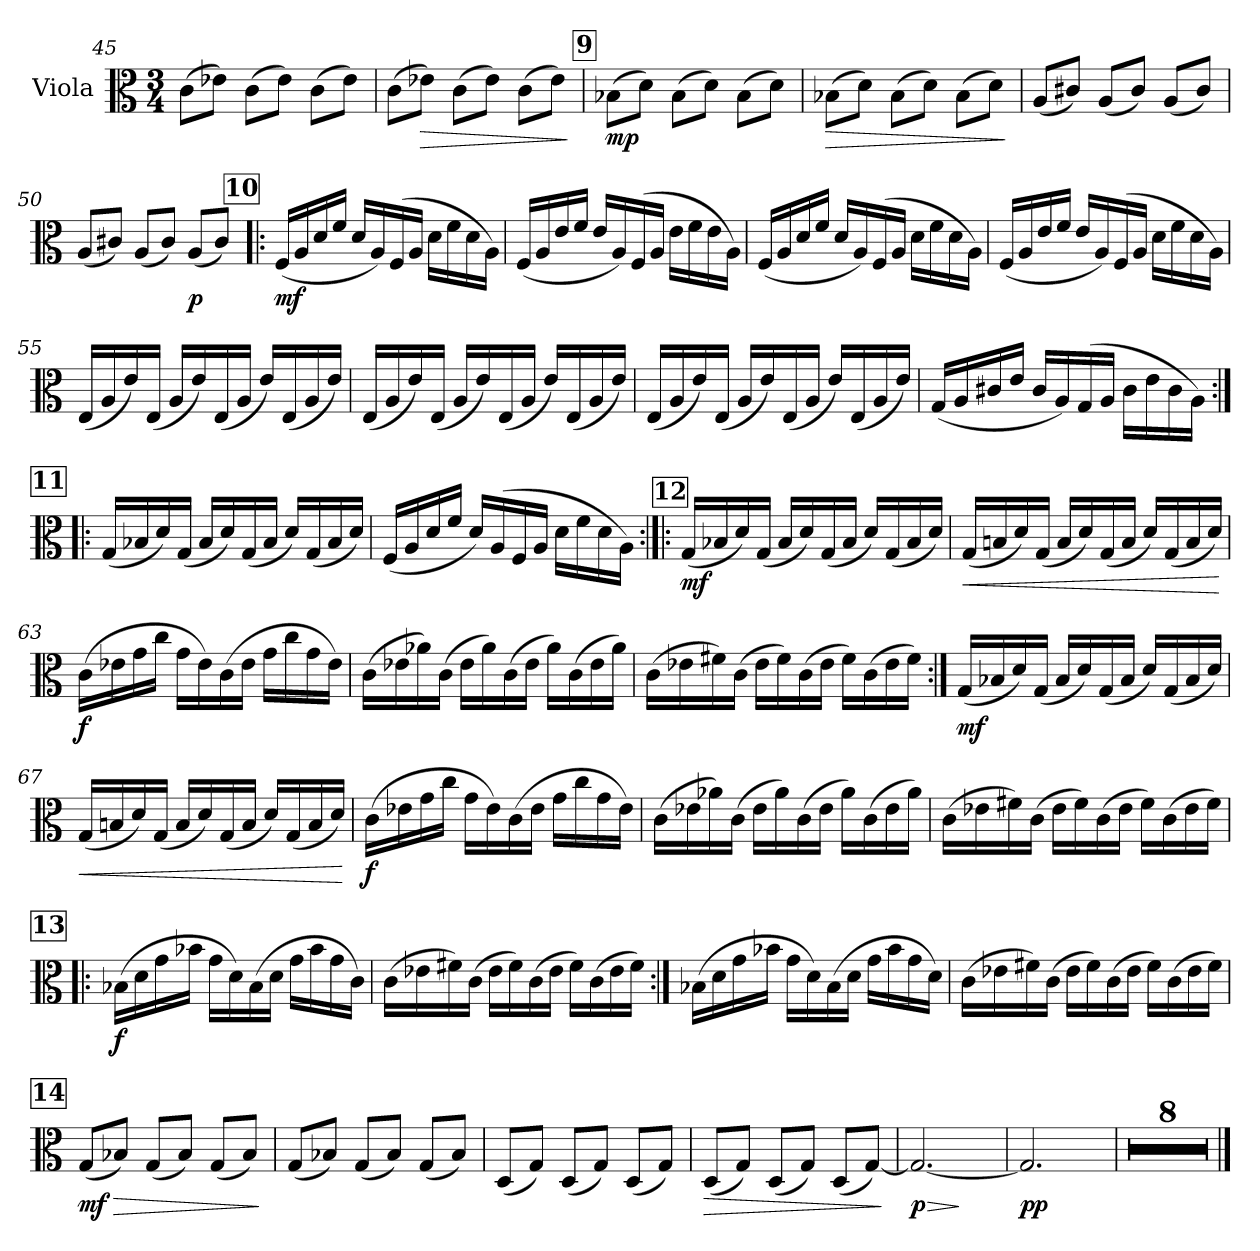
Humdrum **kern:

**kern	**dynam
*part1	*part1
*staff1	*staff1
*I"Viola	*
*I'Vla.	*
!!LO:LB:g=z
*clefC3	*
*k[]	*
*M3/4	*
=45	=45
(8c\L	.
8e-X\J)	.
(8c\L	.
8e-\J)	.
(8c\L	.
8e-\J)	.
=46	=46
(8c\L	.
!	!LO:HP:b
8e-X\J)	>
(8c\L	.
8e-\J)	.
(8c\L	.
8e-\J)	.
.	]
!!LO:REH:place=s1:a:B:fs=14:t=9
=47	=47
!	!LO:DY:b
(8B-X\L	mp
8d\J)	.
(8B-\L	.
8d\J)	.
(8B-\L	.
8d\J)	.
=48	=48
!	!LO:HP:b
(8B-X\L	>
8d\J)	.
(8B-\L	.
8d\J)	.
(8B-\L	.
8d\J)	.
.	]
=49	=49
(8A/L	.
8c#X/J)	.
(8A/L	.
8c#/J)	.
(8A/L	.
8c#/J)	.
=50	=50
(8A/L	.
8c#X/J)	.
(8A/L	.
8c#/J)	.
!	!LO:DY:b
(8A/L	p
8c#/J)	.
!!LO:LB:g=z
!!LO:REH:place=s1:a:B:fs=14:t=10
=51!|:	=51!|:
!	!LO:DY:b
(16F/LL	mf
16A/	.
16d/	.
16f/JJ	.
16d/LL	.
16A/)	.
(16F/	.
16A/JJ	.
16d\LL	.
16f\	.
16d\	.
16A\JJ)	.
=52	=52
(16F/LL	.
16A/	.
16e/	.
16f/JJ	.
16e/LL	.
16A/)	.
(16F/	.
16A/JJ	.
16e\LL	.
16f\	.
16e\	.
16A\JJ)	.
=53	=53
(16F/LL	.
16A/	.
16d/	.
16f/JJ	.
16d/LL	.
16A/)	.
(16F/	.
16A/JJ	.
16d\LL	.
16f\	.
16d\	.
16A\JJ)	.
!!LO:PB:g=z
=54	=54
(16F/LL	.
16A/	.
16e/	.
16f/JJ	.
16e/LL	.
16A/)	.
(16F/	.
16A/JJ	.
16d\LL	.
16f\	.
16d\	.
16A\JJ)	.
=55	=55
(16E/LL	.
16A/	.
16e/)	.
(16E/JJ	.
16A/LL	.
16e/)	.
(16E/	.
16A/JJ	.
16e/LL)	.
(16E/	.
16A/	.
16e/JJ)	.
=56	=56
(16E/LL	.
16A/	.
16e/)	.
(16E/JJ	.
16A/LL	.
16e/)	.
(16E/	.
16A/JJ	.
16e/LL)	.
(16E/	.
16A/	.
16e/JJ)	.
=57	=57
(16E/LL	.
16A/	.
16e/)	.
(16E/JJ	.
16A/LL	.
16e/)	.
(16E/	.
16A/JJ	.
16e/LL)	.
(16E/	.
16A/	.
16e/JJ)	.
!!LO:LB:g=z
=58	=58
(16G/LL	.
16A/	.
16c#X/	.
16e/JJ	.
16c#/LL	.
16A/)	.
(16G/	.
16A/JJ	.
16c#\LL	.
16e\	.
16c#\	.
16A\JJ)	.
!!LO:REH:place=s1:a:B:fs=14:t=11
=59:|!|:	=59:|!|:
(16G/LL	.
16B-X/	.
16d/)	.
(16G/JJ	.
16B-/LL	.
16d/)	.
(16G/	.
16B-/JJ	.
16d/LL)	.
(16G/	.
16B-/	.
16d/JJ)	.
=60	=60
(16F/LL	.
16A/	.
16d/	.
16f/JJ	.
16d/LL)	.
(16A/	.
16F/	.
16A/JJ	.
16d\LL	.
16f\	.
16d\	.
16A\JJ)	.
!!LO:LB:g=z
!!LO:REH:place=s1:a:B:fs=14:t=12
=61:|!|:	=61:|!|:
!	!LO:DY:b
(16G/LL	mf
16B-X/	.
16d/)	.
(16G/JJ	.
16B-/LL	.
16d/)	.
(16G/	.
16B-/JJ	.
16d/LL)	.
(16G/	.
16B-/	.
16d/JJ)	.
=62	=62
!	!LO:HP:b
(16G/LL	<
16Bn/	.
16d/)	.
(16G/JJ	.
16B/LL	.
16d/)	.
(16G/	.
16B/JJ	.
16d/LL)	.
(16G/	.
16B/	.
16d/JJ)	.
.	[
=63	=63
!	!LO:DY:b
(16c\LL	f
16e-X\	.
16g\	.
16cc\JJ	.
16g\LL	.
16e-\)	.
(16c\	.
16e-\JJ	.
16g\LL	.
16cc\	.
16g\	.
16e-\JJ)	.
!!LO:LB:g=z
=64	=64
(16c\LL	.
16e-X\	.
16a-X\)	.
(16c\JJ	.
16e-\LL	.
16a-\)	.
(16c\	.
16e-\JJ	.
16a-\LL)	.
(16c\	.
16e-\	.
16a-\JJ)	.
=65	=65
(16c\LL	.
16e-X\	.
16f#X\)	.
(16c\JJ	.
16e-\LL	.
16f#\)	.
(16c\	.
16e-\JJ	.
16f#\LL)	.
(16c\	.
16e-\	.
16f#\JJ)	.
=66:|!	=66:|!
!	!LO:DY:b
(16G/LL	mf
16B-X/	.
16d/)	.
(16G/JJ	.
16B-/LL	.
16d/)	.
(16G/	.
16B-/JJ	.
16d/LL)	.
(16G/	.
16B-/	.
16d/JJ)	.
!!LO:LB:g=z
=67	=67
!	!LO:HP:b
(16G/LL	<
16Bn/	.
16d/)	.
(16G/JJ	.
16B/LL	.
16d/)	.
(16G/	.
16B/JJ	.
16d/LL)	.
(16G/	.
16B/	.
16d/JJ)	.
.	[
=68	=68
!	!LO:DY:b
(16c\LL	f
16e-X\	.
16g\	.
16cc\JJ	.
16g\LL	.
16e-\)	.
(16c\	.
16e-\JJ	.
16g\LL	.
16cc\	.
16g\	.
16e-\JJ)	.
=69	=69
(16c\LL	.
16e-X\	.
16a-X\)	.
(16c\JJ	.
16e-\LL	.
16a-\)	.
(16c\	.
16e-\JJ	.
16a-\LL)	.
(16c\	.
16e-\	.
16a-\JJ)	.
!!LO:LB:g=z
=70	=70
(16c\LL	.
16e-X\	.
16f#X\)	.
(16c\JJ	.
16e-\LL	.
16f#\)	.
(16c\	.
16e-\JJ	.
16f#\LL)	.
(16c\	.
16e-\	.
16f#\JJ)	.
!!LO:REH:place=s1:a:B:fs=14:t=13
=71!|:	=71!|:
!	!LO:DY:b
(16B-X\LL	f
16d\	.
16g\	.
16b-X\JJ	.
16g\LL	.
16d\)	.
(16B-\	.
16d\JJ	.
16g\LL	.
16b-\	.
16g\	.
16c\JJ)	.
=72	=72
(16c\LL	.
16e-X\	.
16f#X\)	.
(16c\JJ	.
16e-\LL	.
16f#\)	.
(16c\	.
16e-\JJ	.
16f#\LL)	.
(16c\	.
16e-\	.
16f#\JJ)	.
!!LO:LB:g=z
=73:|!	=73:|!
(16B-X\LL	.
16d\	.
16g\	.
16b-X\JJ	.
16g\LL	.
16d\)	.
(16B-\	.
16d\JJ	.
16g\LL	.
16b-\	.
16g\	.
16d\JJ)	.
=74	=74
(16c\LL	.
16e-X\	.
16f#X\)	.
(16c\JJ	.
16e-\LL	.
16f#\)	.
(16c\	.
16e-\JJ	.
16f#\LL)	.
(16c\	.
16e-\	.
16f#\JJ)	.
!!LO:REH:place=s1:a:B:fs=14:t=14
=75	=75
!	!LO:DY:b
(8G/L	mf
!	!LO:HP:b
8B-X/J)	>
(8G/L	.
8B-/J)	.
(8G/L	.
8B-/J)	.
.	]
=76	=76
(8G/L	.
8B-X/J)	.
(8G/L	.
8B-/J)	.
(8G/L	.
8B-/J)	.
=77	=77
(8D/L	.
8G/J)	.
(8D/L	.
8G/J)	.
(8D/L	.
8G/J)	.
!!LO:LB:g=z
=78	=78
!	!LO:HP:b
(8D/L	>
8G/J)	.
(8D/L	.
8G/J)	.
(8D/L	.
[8G/J)	.
.	]
=79	=79
!	!LO:HP:b
!	!LO:DY:n=1:b
2.G/_	> p
.	]
=80	=80
!	!LO:DY:b
2.G/]	pp
=81	=81
2.r	.
=82	=82
2.r	.
=83	=83
2.r	.
=84	=84
2.r	.
=85	=85
2.r	.
=86	=86
2.r	.
=87	=87
2.r	.
=88	=88
2.r	.
==	==
*-	*-
